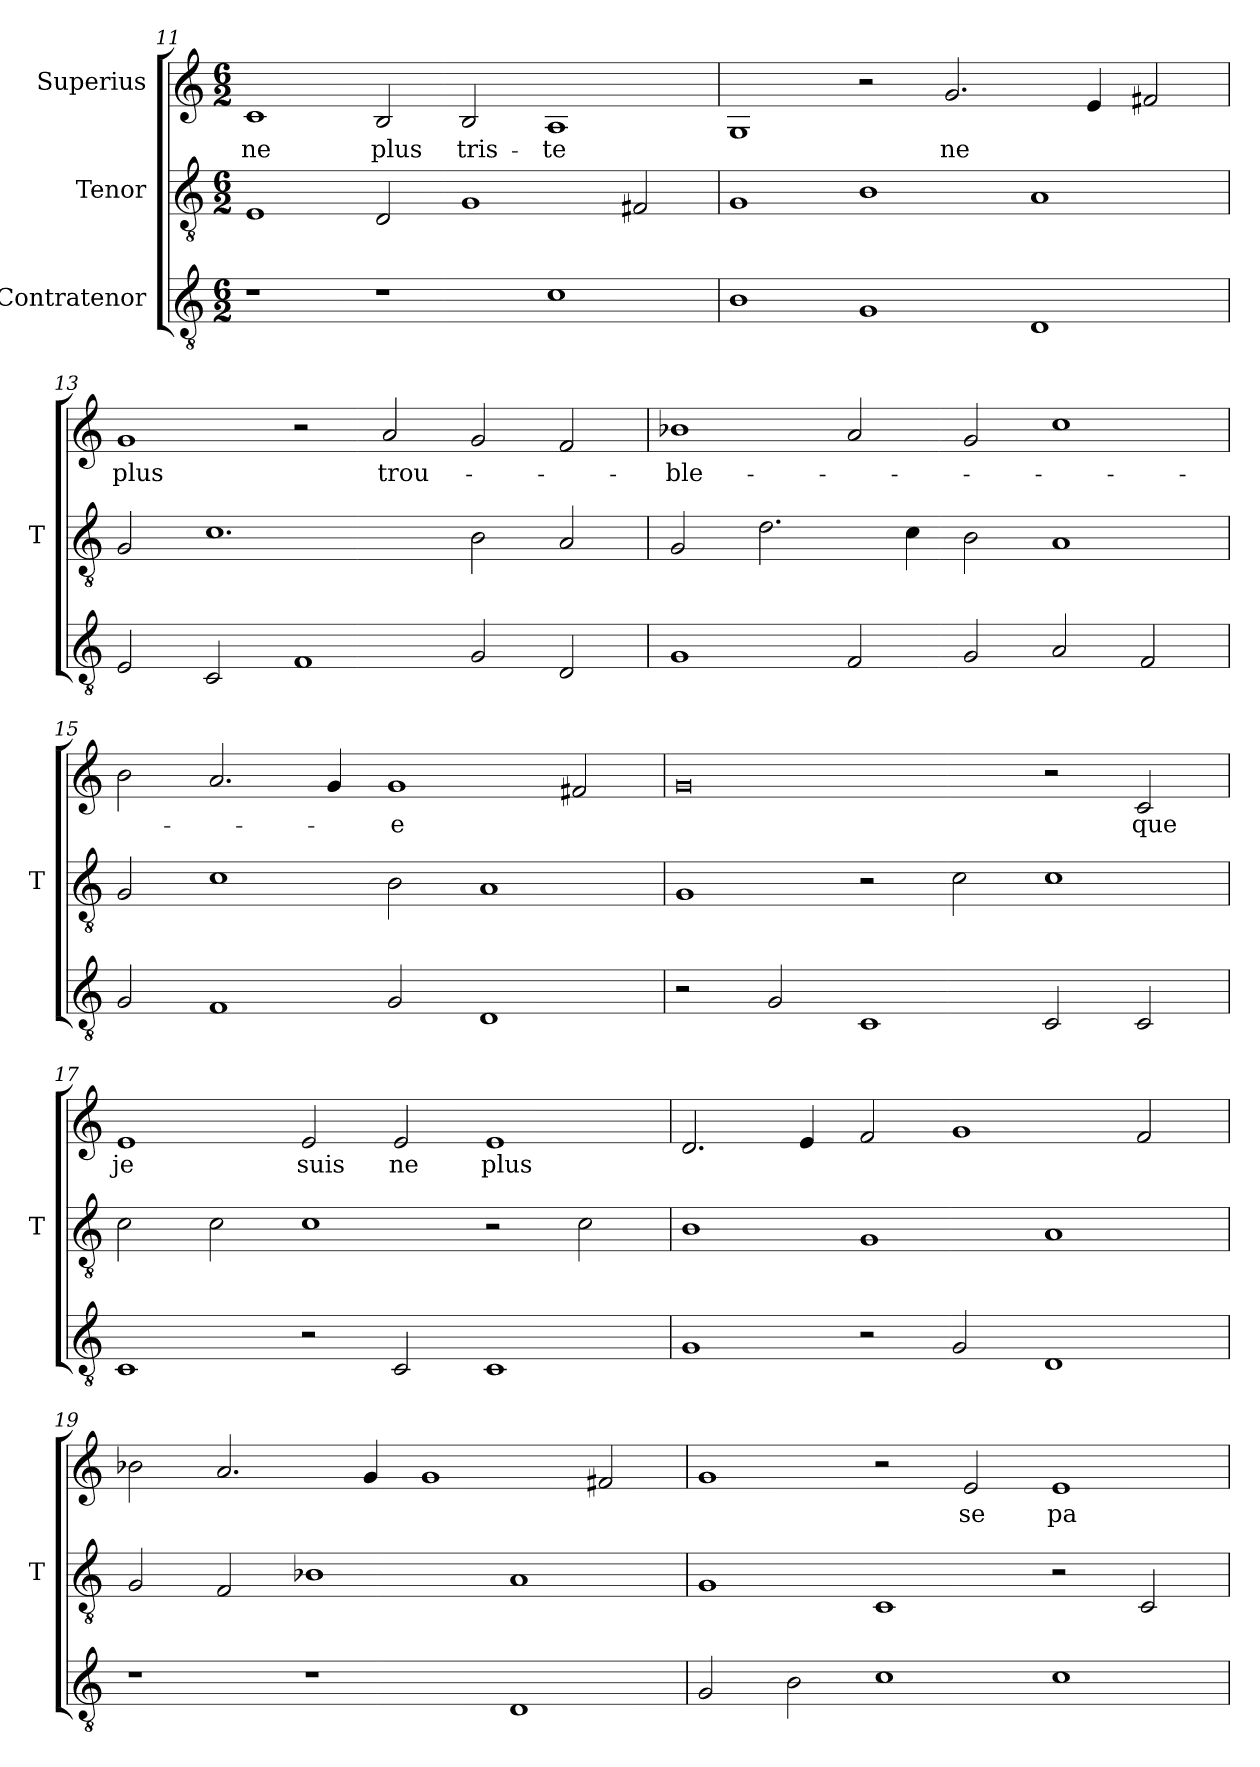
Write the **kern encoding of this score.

**kern	**kern	**kern	**text
*part3	*part2	*part1	*part1
*staff3	*staff2	*staff1	*staff1
*I"Contratenor	*I"Tenor	*I"Superius	*
*	*I'T	*	*
*clefGv2	*clefGv2	*clefG2	*
*M6/2	*M6/2	*M6/2	*
=11	=11	=11	=11
1r	1E	1c	-ne
1r	2D	2B	-plus
.	1G	2B	tris-
1c	.	1A	-te
.	2F#X	.	.
=12	=12	=12	=12
1B	1G	1G	.
1G	1B	2r	.
.	.	2.g	-ne
1D	1A	.	.
.	.	4e	.
.	.	2f#X	.
=13	=13	=13	=13
2E	2G	1g	-plus
2C	1.c	.	.
1F	.	2r	.
.	.	2a	trou-
2G	2B	2g	.
2D	2A	2f	.
=14	=14	=14	=14
1G	2G	1b-X	-ble-
.	2.d	.	.
2F	.	2a	.
.	4c	.	.
2G	2B	2g	.
2A	1A	1cc	.
2F	.	.	.
=15	=15	=15	=15
2G	2G	2b	.
1F	1c	2.a	.
.	.	4g	.
2G	2B	1g	-e
1D	1A	.	.
.	.	2f#X	.
=16	=16	=16	=16
2r	1G	0g	.
2G	.	.	.
1C	2r	.	.
.	2c	.	.
2C	1c	2r	.
2C	.	2c	-que
=17	=17	=17	=17
1C	2c	1e	-je
.	2c	.	.
2r	1c	2e	-suis
2C	.	2e	-ne
1C	2r	1e	-plus
.	2c	.	.
=18	=18	=18	=18
1G	1B	2.d	.
.	.	4e	.
2r	1G	2f	.
2G	.	1g	.
1D	1A	.	.
.	.	2f	.
=19	=19	=19	=19
1r	2G	2b-X	.
.	2F	2.a	.
1r	1B-X	.	.
.	.	4g	.
.	.	1g	.
1D	1A	.	.
.	.	2f#X	.
=20	=20	=20	=20
2G	1G	1g	.
2B	.	.	.
1c	1C	2r	.
.	.	2e	-se
1c	2r	1e	pa-
.	2C	.	.
=	=	=	=
*-	*-	*-	*-
